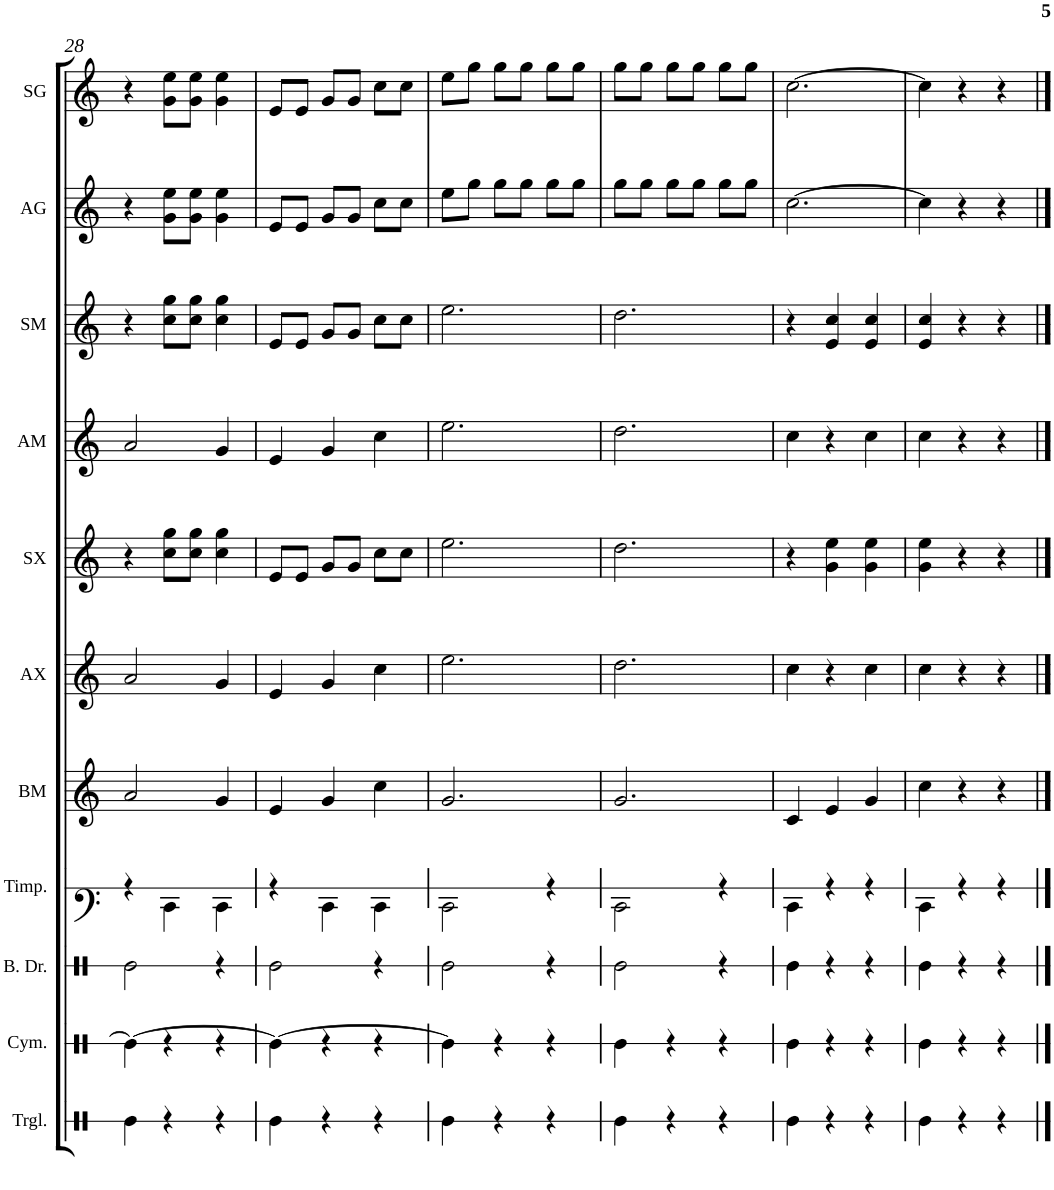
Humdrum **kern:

**kern	**kern	**kern	**kern	**kern	**kern	**kern	**kern	**kern	**kern	**kern
*part11	*part10	*part9	*part8	*part7	*part6	*part5	*part4	*part3	*part2	*part1
*staff11	*staff10	*staff9	*staff8	*staff7	*staff6	*staff5	*staff4	*staff3	*staff2	*staff1
*I"Triangle	*I"Cymbals	*I"Bass Drum	*I"Timpani	*I"Bass Metallophone	*I"Alto Xylophone	*I"Soprano Xylophone	*I"Alto Metallophone	*I"Soprano Metallophone	*I"Alto Glockenspiel	*I"Soprano Glockenspiel
*I'Trgl.	*I'Cym.	*I'B. Dr.	*I'Timp.	*I'BM	*I'AX	*I'SX	*I'AM	*I'SM	*I'AG	*I'SG
!!LO:PB:g=z
*clefX	*clefX	*clefX	*clefF4	*clefG2	*clefG2	*clefG2	*clefG2	*clefG2	*clefG2	*clefG2
*	*	*	*	*Trd7c12	*	*Trd-7c-12	*	*Trd-7c-12	*Trd-7c-12	*Trd-14c-24
*k[]	*k[]	*k[]	*k[]	*k[]	*k[]	*k[]	*k[]	*k[]	*k[]	*k[]
*M3/4	*M3/4	*M3/4	*M3/4	*M3/4	*M3/4	*M3/4	*M3/4	*M3/4	*M3/4	*M3/4
=28	=28	=28	=28	=28	=28	=28	=28	=28	=28	=28
4Re\	4Re\_	2Re\	4r	2a/	2a/	4r	2a/	4r	4r	4r
4r	4r	.	4D\	.	.	8cc\ 8gg\L	.	8cc\ 8gg\L	8g\ 8ee\L	8g\ 8ee\L
.	.	.	.	.	.	8cc\ 8gg\J	.	8cc\ 8gg\J	8g\ 8ee\J	8g\ 8ee\J
4r	4r	4r	4D\	4g/	4g/	4cc\ 4gg\	4g/	4cc\ 4gg\	4g\ 4ee\	4g\ 4ee\
=29	=29	=29	=29	=29	=29	=29	=29	=29	=29	=29
4Re\	4Re\_	2Re\	4r	4e/	4e/	8e/L	4e/	8e/L	8e/L	8e/L
.	.	.	.	.	.	8e/J	.	8e/J	8e/J	8e/J
4r	4r	.	4D\	4g/	4g/	8g/L	4g/	8g/L	8g/L	8g/L
.	.	.	.	.	.	8g/J	.	8g/J	8g/J	8g/J
4r	4r	4r	4D\	4cc\	4cc\	8cc\L	4cc\	8cc\L	8cc\L	8cc\L
.	.	.	.	.	.	8cc\J	.	8cc\J	8cc\J	8cc\J
=30	=30	=30	=30	=30	=30	=30	=30	=30	=30	=30
4Re\	4Re\]	2Re\	2D\	2.g/	2.ee\	2.ee\	2.ee\	2.ee\	8ee\L	8ee\L
.	.	.	.	.	.	.	.	.	8gg\J	8gg\J
4r	4r	.	.	.	.	.	.	.	8gg\L	8gg\L
.	.	.	.	.	.	.	.	.	8gg\J	8gg\J
4r	4r	4r	4r	.	.	.	.	.	8gg\L	8gg\L
.	.	.	.	.	.	.	.	.	8gg\J	8gg\J
=31	=31	=31	=31	=31	=31	=31	=31	=31	=31	=31
4Re\	4Re\	2Re\	2D\	2.g/	2.dd\	2.dd\	2.dd\	2.dd\	8gg\L	8gg\L
.	.	.	.	.	.	.	.	.	8gg\J	8gg\J
4r	4r	.	.	.	.	.	.	.	8gg\L	8gg\L
.	.	.	.	.	.	.	.	.	8gg\J	8gg\J
4r	4r	4r	4r	.	.	.	.	.	8gg\L	8gg\L
.	.	.	.	.	.	.	.	.	8gg\J	8gg\J
=32	=32	=32	=32	=32	=32	=32	=32	=32	=32	=32
4Re\	4Re\	4Re\	4D\	4c/	4cc\	4r	4cc\	4r	[2.cc\	[2.cc\
4r	4r	4r	4r	4e/	4r	4g\ 4ee\	4r	4e/ 4cc/	.	.
4r	4r	4r	4r	4g/	4cc\	4g\ 4ee\	4cc\	4e/ 4cc/	.	.
=33	=33	=33	=33	=33	=33	=33	=33	=33	=33	=33
4Re\	4Re\	4Re\	4D\	4cc\	4cc\	4g\ 4ee\	4cc\	4e/ 4cc/	4cc\]	4cc\]
4r	4r	4r	4r	4r	4r	4r	4r	4r	4r	4r
4r	4r	4r	4r	4r	4r	4r	4r	4r	4r	4r
==	==	==	==	==	==	==	==	==	==	==
*-	*-	*-	*-	*-	*-	*-	*-	*-	*-	*-
